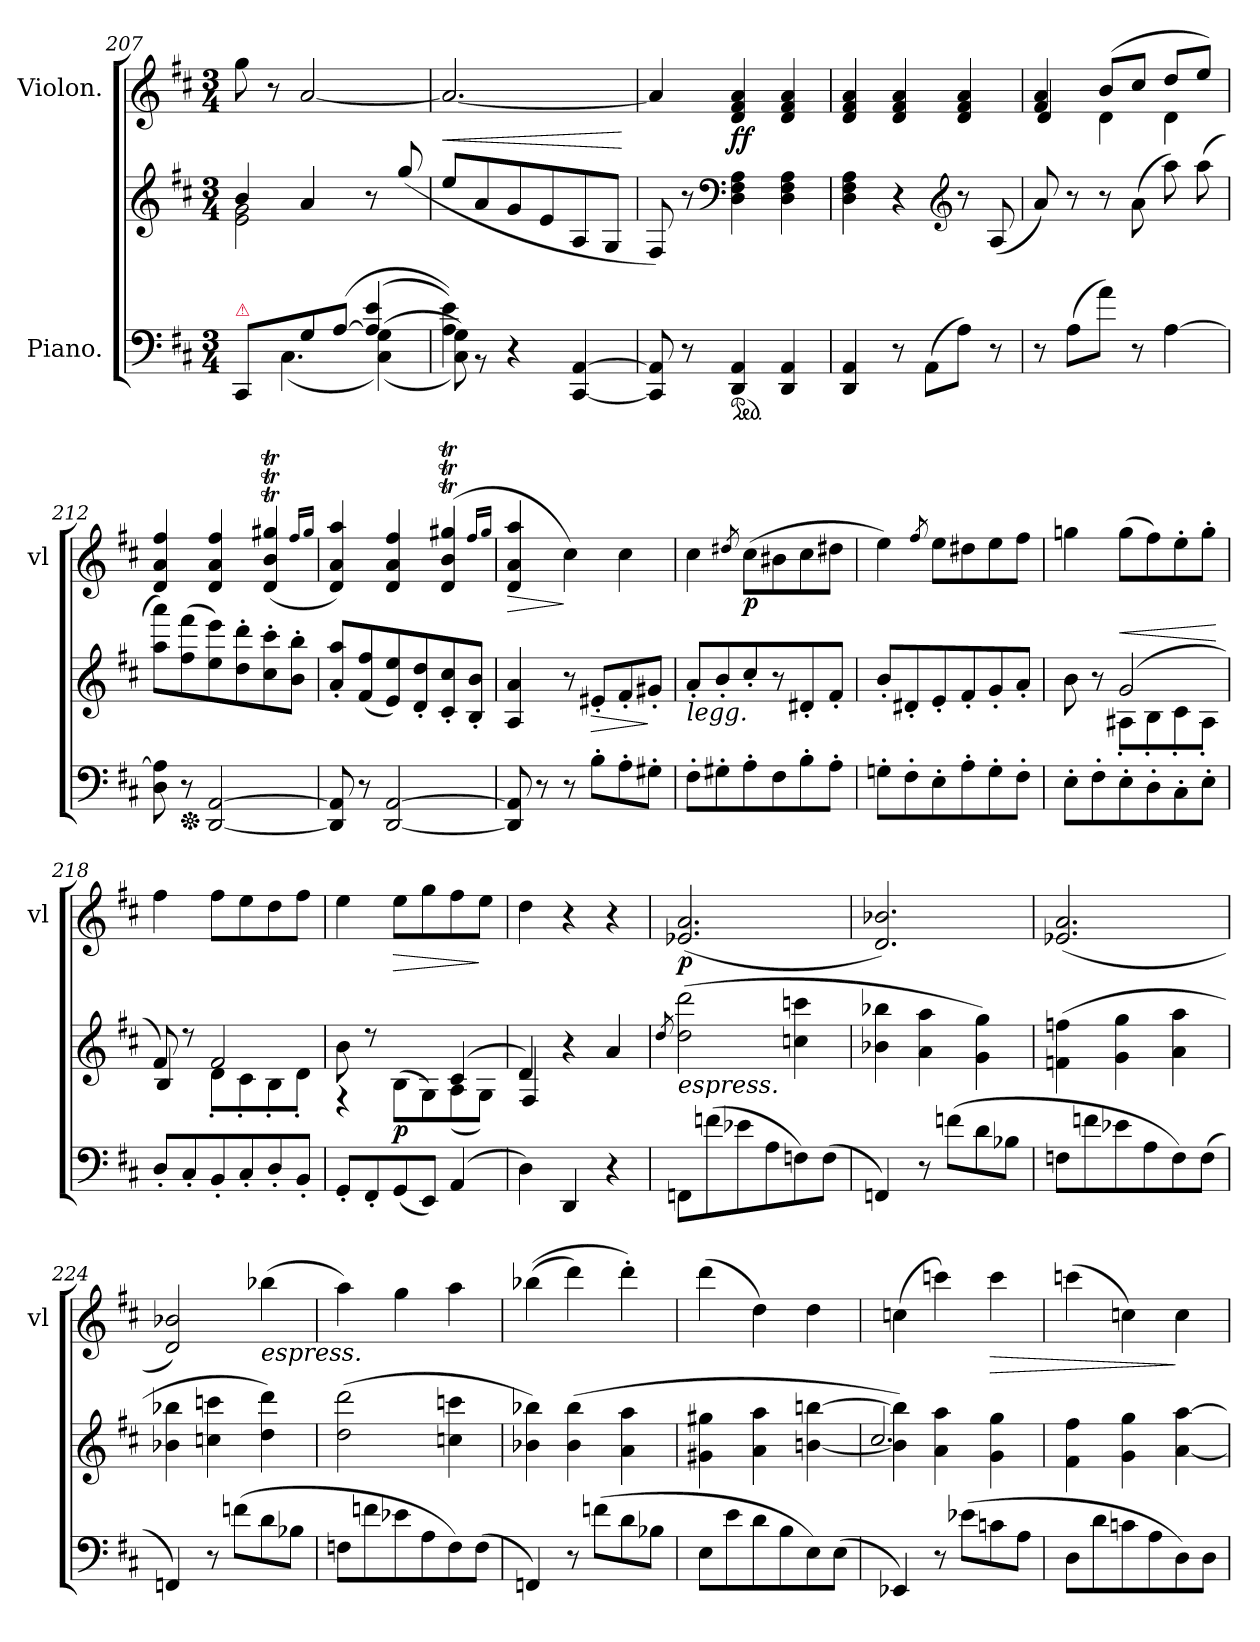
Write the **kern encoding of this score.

**kern	**kern	**dynam	**kern	**dynam
*part2	*part2	*part2	*part1	*part1
*staff3	*staff2	*staff2/3	*staff1	*staff1
*I"Piano.	*	*	*I"Violon.	*
*	*	*	*I'vl	*
*clefF4	*clefG2	*	*clefG2	*
*k[f#c#]	*k[f#c#]	*	*k[f#c#]	*
*M3/4	*M3/4	*	*M3/4	*
=207	=207	=207	=207	=207
*^	*^	*	*	*
!LO:TX:a:color=crimson:t=⚠	!	!	!	!	!	!
8CC#/L	8ryy	4b/	2e\ 2g\	.	8gg!\	.
8C#/yy	(4.C#\	.	.	.	8r	.
8G/	.	4a/	.	.	[2a!/	.
(<[8A/J	.	.	.	.	.	.
((>4A]/ 4e/	(<(>4C#\ 4G\))	8r	4ryy	.	.	.
.	.	(8gg/	.	.	.	.
*	*	*v	*v	*	*	*
=208	=208	=208	=208	=208	=208
!	!	!	!	!	!LO:HP:b
4A\ 4e\))	8C#\ 8G\))	8ee/L	.	2.a!/_	<
.	8r	8a/	.	.	.
4r	4ryy	8g/	.	.	.
.	.	8e/	.	.	.
[4CC#/ [4AA/	4ryy	8A/	.	.	.
.	.	8G/J	.	.	.
*v	*v	*	*	*	*
.	.	.	.	[
=209	=209	=209	=209	=209
8CC#]/ 8AA]/	8F#/)	.	4a!/]	.
8r	8r	.	.	.
*	*clefF4	*	*	*
*ped	*	*	*	*
4DD/ 4AA/	4D\ 4F#\ 4A\	.	4d!/ 4f#!/ 4a!/	ff
4DD/ 4AA/	4D\ 4F#\ 4A\	.	4d!/ 4f#!/ 4a!/	.
=210	=210	=210	=210	=210
4DD/ 4AA/	4D\ 4F#\ 4A\	.	4d!/ 4f#!/ 4a!/	.
8r	4r	.	4d!/ 4f#!/ 4a!/	.
(8AA\L	.	.	.	.
*	*clefG2	*	*	*
8A\J)	8r	.	4d!/ 4f#!/ 4a!/	.
8r	(8A/	.	.	.
=211	=211	=211	=211	=211
*	*	*	*^	*
8r	8a/)	.	4f#!/ 4a!/	4d/	.
(8A\L	8r	.	.	.	.
8a\J)	8r	.	(8b!/L	4d\	.
8r	(8a\	.	8cc#!/J	.	.
[4A\	8aa\)	.	8dd!/L	4d\	.
.	(8aa\	.	8ee!/J)	.	.
*	*	*	*v	*v	*
=212	=212	=212	=212	=212
8D\ 8A]\	8aa\ 8aaa\L)	.	4d!/ 4a!/ 4ff#!/	.
*Xped	*	*	*	*
8r	(8ff#\ 8fff#\	.	.	.
[2DD/ [2AA/	8ee\ 8eee\)	.	4d!/ 4a!/ 4ff#!/	.
.	8dd'\ 8ddd'\	.	.	.
.	8cc#'\ 8ccc#'\	.	(>4d!T/ 4b!T/ 4gg#X!T/	.
.	8b'\ 8bb'\J	.	.	.
.	.	.	16qqff#!/LL	.
.	.	.	16qqgg#!/JJ	.
=213	=213	=213	=213	=213
8DD]/ 8AA]/	8a'/ 8aa'/L	.	4d!/ 4a!/ 4aa!/)	.
8r	(8f#/ 8ff#/	.	.	.
[2DD/ [2AA/	8e/ 8ee/)	.	4d!/ 4a!/ 4ff#!/	.
.	8d'/ 8dd'/	.	.	.
.	8c#'/ 8cc#'/	.	(4d!T/ 4b!T/ 4gg#X!T/	.
.	8B'/ 8b'/J	.	.	.
.	.	.	16qqff#!/LL	.
.	.	.	16qqgg#!/JJ	.
=214	=214	=214	=214	=214
!	!	!	!	!LO:HP:b
8DD]/ 8AA]/	4A/ 4a/	.	4d!/ 4a!/ 4aa!/	>
8r	.	.	.	.
8r	8r	.	4cc#!\)	]
!	!	!LO:HP:b	!	!
8B'\L	8e#X'/L	>	.	.
8A'\	8f#'/	.	4cc#!\	.
8G#X'\J	8g#X'/J	]	.	.
=215	=215	=215	=215	=215
!	!LO:TX:b:i:t=legg.	!	!	!
8F#'\L	8a'/L	.	4cc#!\	.
8G#X'\	8b'/	.	.	.
.	.	.	8qdd#X!/	.
8A'\	8cc#'/	.	(8cc#!\L	p
8F#\	8r	.	8b#X!\	.
8B'\	8d#X'/	.	8cc#!\	.
8A'\J	8f#'/J	.	8dd#X!\J	.
=216	=216	=216	=216	=216
8Gn'\L	8b'/L	.	4ee!\)	.
8F#'\	8d#X'/	.	.	.
.	.	.	8qff#!/	.
8E'\	8e'/	.	8ee!\L	.
8A'\	8f#'/	.	8dd#X!\	.
8G'\	8g'/	.	8ee!\	.
8F#'\J	8a'/J	.	8ff#!\J	.
=217	=217	=217	=217	=217
*	*^	*	*	*
8E'\L	8b\	8b\yy	.	4ggn!\	.
8F#'\	8r	8ryy	.	.	.
!	!	!	!LO:HP:a	!	!
8E'\	(2g/	8A#X'\L	<	(8gg!\L	.
8D'\	.	8B'\	.	8ff#!\)	.
8C#'\	.	8c#'\	.	8ee'!\	.
8E'\J	.	8A#'\J	.	8gg'!\J	.
*	*v	*v	*	*	*
.	.	[	.	.
=218	=218	=218	=218	=218
*	*^	*	*	*
8D'/L	8f#/)	4B/	.	4ff#!\	.
8C#'/	8r	.	.	.	.
8BB'/	2f#/	8d'\L	.	8ff#!\L	.
8C#'/	.	8c#'\	.	8ee!\	.
8D'/	.	8B'\	.	8dd!\	.
8BB'/J	.	8d'\J	.	8ff#!\J	.
=219	=219	=219	=219	=219	=219
8GG'/L	8b\	4rF	.	4ee!\	.
8FF#'/	8r	.	.	.	.
!	!	!	!	!	!LO:HP:b
(8GG/	4ryy	(<8B\L	p	8ee!\L	>
8EE/J)	.	8G\)	.	8gg!\	.
(4AA/	(4c#/	(8A\	.	8ff#!\	.
.	.	8G\J)	.	8ee!\J	]
=220	=220	=220	=220	=220	=220
4D\)	4d/)	4F#/	.	4dd!\	.
4DD/	4r	4ryy	.	4r	.
4r	4a/	4ryy	.	4r	.
*	*v	*v	*	*	*
=221	=221	=221	=221	=221
.	8qdd/	.	.	.
!	!LO:TX:b:i:t=espress.	!	!	!
8FFn\L	(2dd\ 2ddd\	.	(2.e-X!/ 2.a!/	p
(8fn\	.	.	.	.
8e-X\	.	.	.	.
8A\	.	.	.	.
8Fn\)	4ccn\ 4cccn\	.	.	.
(8F\J	.	.	.	.
=222	=222	=222	=222	=222
4FFn/)	4b-X\ 4bb-X\	.	2.d!/ 2.b-X!/)	.
8r	4a\ 4aa\	.	.	.
(8fn\L	.	.	.	.
8d\	4g\ 4gg\)	.	.	.
8B-X\J	.	.	.	.
=223	=223	=223	=223	=223
8Fn\L	(4fn\ 4ffn\	.	(2.e-X!/ 2.a!/	.
8fn\	.	.	.	.
8e-X\	4g\ 4gg\	.	.	.
8A\	.	.	.	.
8F\)	4a\ 4aa\	.	.	.
(8F\J	.	.	.	.
=224	=224	=224	=224	=224
4FFn/)	4b-X\ 4bb-X\	.	2d!/ 2b-X!/)	.
8r	4ccn\ 4cccn\	.	.	.
(8fn\L	.	.	.	.
!	!	!	!LO:TX:b:i:t=espress.	!
8d\	4dd\ 4ddd\)	.	(4bb-X!\	.
8B-X\J	.	.	.	.
=225	=225	=225	=225	=225
8Fn\L	(2dd\ 2ddd\	.	4aa!\)	.
8fn\	.	.	.	.
8e-X\	.	.	4gg!\	.
8A\	.	.	.	.
8F\)	4ccn\ 4cccn\	.	4aa!\	.
(8F\J	.	.	.	.
=226	=226	=226	=226	=226
4FFn/)	4b-X\ 4bb-X\)	.	((4bb-X!\	.
8r	(4b-\ 4bb-\	.	4ddd!\)	.
(8fn\L	.	.	.	.
8d\	4a\ 4aa\	.	4ddd'!\)	.
8B-X\J	.	.	.	.
=227	=227	=227	=227	=227
8E\L	4g#X\ 4gg#X\	.	(4ddd!\	.
8e\	.	.	.	.
8d\	4a\ 4aa\	.	4dd!\)	.
8B\	.	.	.	.
8E\)	[4bn\ [4bbn\	.	4dd!\	.
(8E\J	.	.	.	.
=228	=228	=228	=228	=228
*	*^	*	*	*
4EE-X/)	4bn]\ 4bb]\)	2.cc#/	.	(4ccn!\	.
8r	4a\ 4aa\	.	.	4cccn!\)	.
(8e-X\L	.	.	.	.	.
!	!	!	!	!	!LO:HP:b
8cn\	4g\ 4gg\	.	.	4ccc!\	>
8A\J	.	.	.	.	.
*	*v	*v	*	*	*
=229	=229	=229	=229	=229
8D\L	4f#\ 4ff#\	.	(4cccn!\	.
8d\	.	.	.	.
8cn\	4g\ 4gg\	.	4ccn!\)	.
8A\	.	.	.	.
8D\)	[4a\ [4aa\	.	4cc!\	]
8D\J	.	.	.	.
=	=	=	=	=
*-	*-	*-	*-	*-
